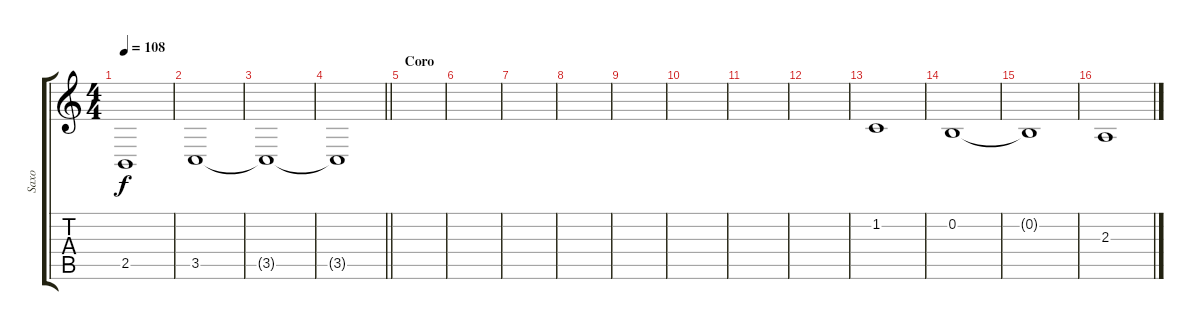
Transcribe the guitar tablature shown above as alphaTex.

\track ("Saxo" "Saxo") {instrument altosax}
\staff {score tabs}
\tuning (E4 B3 G3 D3 A2 E2) {hide}
\ts (4 4)
\tempo 108
\clef g2
\ks c
2.5.1{dy f} |
3.5.1 |
3.5{t}.1 |
\barLineRight lightlight
3.5{t}.1 |
\section ("" "Coro")
|
|
|
|
|
|
|
|
1.2.1 |
0.2.1 |
0.2{t}.1 |
2.3.1
